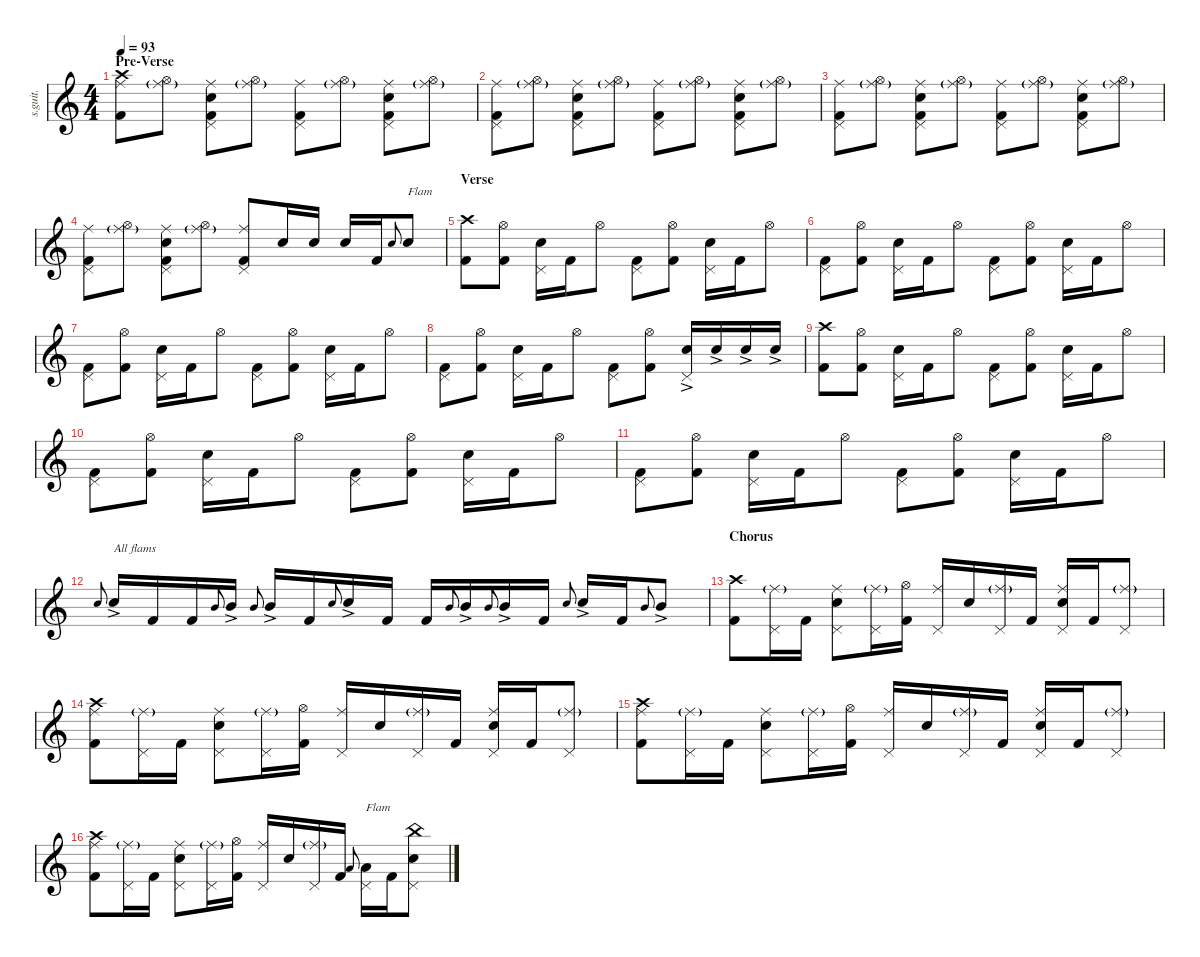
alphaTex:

\defaultSystemsLayout 4
\hideDynamics
\bracketExtendMode nobrackets
\track ("Dominic Howard - Drums" "s.guit.") {instrument percussion}
\staff {score}
\articulation defaults
\ts (4 4)
\section ("" "Pre-Verse")
\tempo 93
\clef g2
\ks c
("Crash high (hit)" "Ride (middle)" "Kick (hit) 2").8{dy f} ("Hi-Hat (open)" "Ride (middle)"{g}).8 ("Ride (middle)" "Snare (hit) 2" "Kick (hit) 2" "Pedal Hi-Hat (hit)").8 ("Hi-Hat (open)" "Ride (middle)"{g}).8 ("Ride (middle)" "Kick (hit) 2" "Pedal Hi-Hat (hit)").8 ("Hi-Hat (open)" "Ride (middle)"{g}).8 ("Ride (middle)" "Snare (hit) 2" "Kick (hit) 2" "Pedal Hi-Hat (hit)").8 ("Hi-Hat (open)" "Ride (middle)"{g}).8 |
("Ride (middle)" "Kick (hit) 2" "Pedal Hi-Hat (hit)").8 ("Hi-Hat (open)" "Ride (middle)"{g}).8 ("Ride (middle)" "Snare (hit) 2" "Kick (hit) 2" "Pedal Hi-Hat (hit)").8 ("Hi-Hat (open)" "Ride (middle)"{g}).8 ("Ride (middle)" "Kick (hit) 2" "Pedal Hi-Hat (hit)").8 ("Hi-Hat (open)" "Ride (middle)"{g}).8 ("Ride (middle)" "Snare (hit) 2" "Kick (hit) 2" "Pedal Hi-Hat (hit)").8 ("Hi-Hat (open)" "Ride (middle)"{g}).8 |
("Ride (middle)" "Kick (hit) 2" "Pedal Hi-Hat (hit)").8 ("Hi-Hat (open)" "Ride (middle)"{g}).8 ("Ride (middle)" "Snare (hit) 2" "Kick (hit) 2" "Pedal Hi-Hat (hit)").8 ("Hi-Hat (open)" "Ride (middle)"{g}).8 ("Ride (middle)" "Kick (hit) 2" "Pedal Hi-Hat (hit)").8 ("Hi-Hat (open)" "Ride (middle)"{g}).8 ("Ride (middle)" "Snare (hit) 2" "Kick (hit) 2" "Pedal Hi-Hat (hit)").8 ("Hi-Hat (open)" "Ride (middle)"{g}).8 |
("Ride (middle)" "Kick (hit) 2" "Pedal Hi-Hat (hit)").8 ("Hi-Hat (open)" "Ride (middle)"{g}).8 ("Ride (middle)" "Snare (hit) 2" "Kick (hit) 2" "Pedal Hi-Hat (hit)").8 ("Hi-Hat (open)" "Ride (middle)"{g}).8 ("Ride (middle)" "Kick (hit) 2" "Pedal Hi-Hat (hit)").8 "Snare (hit) 2".16 "Snare (hit) 2".16 "Snare (hit) 2".16 "Kick (hit) 2".16 "Snare (hit) 2".8{gr onbeat} "Snare (hit) 2".8{txt "Flam"} |
\section ("" "Verse")
("Crash high (hit)" "Kick (hit) 2").8 ("Hi-Hat (open)" "Kick (hit) 2").8 ("Snare (hit) 2" "Pedal Hi-Hat (hit)").16 "Kick (hit) 2".16 "Hi-Hat (open)".8 ("Kick (hit) 2" "Pedal Hi-Hat (hit)").8 ("Hi-Hat (open)" "Kick (hit) 2").8 ("Snare (hit) 2" "Pedal Hi-Hat (hit)").16 "Kick (hit) 2".16 "Hi-Hat (open)".8 |
("Kick (hit) 2" "Pedal Hi-Hat (hit)").8 ("Hi-Hat (open)" "Kick (hit) 2").8 ("Snare (hit) 2" "Pedal Hi-Hat (hit)").16 "Kick (hit) 2".16 "Hi-Hat (open)".8 ("Kick (hit) 2" "Pedal Hi-Hat (hit)").8 ("Hi-Hat (open)" "Kick (hit) 2").8 ("Snare (hit) 2" "Pedal Hi-Hat (hit)").16 "Kick (hit) 2".16 "Hi-Hat (open)".8 |
("Kick (hit) 2" "Pedal Hi-Hat (hit)").8 ("Hi-Hat (open)" "Kick (hit) 2").8 ("Snare (hit) 2" "Pedal Hi-Hat (hit)").16 "Kick (hit) 2".16 "Hi-Hat (open)".8 ("Kick (hit) 2" "Pedal Hi-Hat (hit)").8 ("Hi-Hat (open)" "Kick (hit) 2").8 ("Snare (hit) 2" "Pedal Hi-Hat (hit)").16 "Kick (hit) 2".16 "Hi-Hat (open)".8 |
("Kick (hit) 2" "Pedal Hi-Hat (hit)").8 ("Hi-Hat (open)" "Kick (hit) 2").8 ("Snare (hit) 2" "Pedal Hi-Hat (hit)").16 "Kick (hit) 2".16 "Hi-Hat (open)".8 ("Kick (hit) 2" "Pedal Hi-Hat (hit)").8 ("Hi-Hat (open)" "Kick (hit) 2").8 ("Snare (hit) 2"{ac} "Pedal Hi-Hat (hit)").16 "Snare (hit) 2"{ac}.16 "Snare (hit) 2"{ac}.16 "Snare (hit) 2"{ac}.16 |
("Crash high (hit)" "Kick (hit) 2").8 ("Hi-Hat (open)" "Kick (hit) 2").8 ("Snare (hit) 2" "Pedal Hi-Hat (hit)").16 "Kick (hit) 2".16 "Hi-Hat (open)".8 ("Kick (hit) 2" "Pedal Hi-Hat (hit)").8 ("Hi-Hat (open)" "Kick (hit) 2").8 ("Snare (hit) 2" "Pedal Hi-Hat (hit)").16 "Kick (hit) 2".16 "Hi-Hat (open)".8 |
("Kick (hit) 2" "Pedal Hi-Hat (hit)").8 ("Hi-Hat (open)" "Kick (hit) 2").8 ("Snare (hit) 2" "Pedal Hi-Hat (hit)").16 "Kick (hit) 2".16 "Hi-Hat (open)".8 ("Kick (hit) 2" "Pedal Hi-Hat (hit)").8 ("Hi-Hat (open)" "Kick (hit) 2").8 ("Snare (hit) 2" "Pedal Hi-Hat (hit)").16 "Kick (hit) 2".16 "Hi-Hat (open)".8 |
("Kick (hit) 2" "Pedal Hi-Hat (hit)").8 ("Hi-Hat (open)" "Kick (hit) 2").8 ("Snare (hit) 2" "Pedal Hi-Hat (hit)").16 "Kick (hit) 2".16 "Hi-Hat (open)".8 ("Kick (hit) 2" "Pedal Hi-Hat (hit)").8 ("Hi-Hat (open)" "Kick (hit) 2").8 ("Snare (hit) 2" "Pedal Hi-Hat (hit)").16 "Kick (hit) 2".16 "Hi-Hat (open)".8 |
"Snare (hit) 2".8{gr onbeat} "Snare (hit) 2"{ac}.16{txt "All flams"} "Kick (hit) 2".16 "Kick (hit) 2".16 "Mid Tom (hit)".8{gr onbeat} "Mid Tom (hit)"{ac}.16 "Mid Tom (hit)".8{gr onbeat} "Mid Tom (hit)"{ac}.16 "Kick (hit) 2".16 "Snare (hit) 2".8{gr onbeat} "Snare (hit) 2"{ac}.16 "Kick (hit) 2".16 "Kick (hit) 2".16 "Mid Tom (hit)".8{gr onbeat} "Mid Tom (hit)"{ac}.16 "Mid Tom (hit)".8{gr onbeat} "Mid Tom (hit)"{ac}.16 "Kick (hit) 2".16 "Snare (hit) 2".8{gr onbeat} "Snare (hit) 2"{ac}.16 "Kick (hit) 2".16 "Mid Tom (hit)".8{gr onbeat} "Mid Tom (hit)"{ac}.8 |
\section ("" "Chorus")
("Crash high (hit)" "Kick (hit) 2").8 ("Ride (middle)"{g} "Pedal Hi-Hat (hit)").16 "Kick (hit) 2".16 ("Ride (middle)" "Snare (hit) 2" "Pedal Hi-Hat (hit)").8 ("Ride (middle)"{g} "Pedal Hi-Hat (hit)").16 ("Hi-Hat (open)" "Kick (hit) 2").16 ("Ride (middle)" "Pedal Hi-Hat (hit)").16 "Snare (hit) 2".16 ("Ride (middle)"{g} "Pedal Hi-Hat (hit)").16 "Kick (hit) 2".16 ("Ride (middle)" "Snare (hit) 2" "Pedal Hi-Hat (hit)").16 "Kick (hit) 2".16 ("Ride (middle)"{g} "Pedal Hi-Hat (hit)").8 |
("Crash high (hit)" "Ride (middle)" "Kick (hit) 2").8 ("Ride (middle)"{g} "Pedal Hi-Hat (hit)").16 "Kick (hit) 2".16 ("Ride (middle)" "Snare (hit) 2" "Pedal Hi-Hat (hit)").8 ("Ride (middle)"{g} "Pedal Hi-Hat (hit)").16 ("Hi-Hat (open)" "Kick (hit) 2").16 ("Ride (middle)" "Pedal Hi-Hat (hit)").16 "Snare (hit) 2".16 ("Ride (middle)"{g} "Pedal Hi-Hat (hit)").16 "Kick (hit) 2".16 ("Ride (middle)" "Snare (hit) 2" "Pedal Hi-Hat (hit)").16 "Kick (hit) 2".16 ("Ride (middle)"{g} "Pedal Hi-Hat (hit)").8 |
("Crash high (hit)" "Ride (middle)" "Kick (hit) 2").8 ("Ride (middle)"{g} "Pedal Hi-Hat (hit)").16 "Kick (hit) 2".16 ("Ride (middle)" "Snare (hit) 2" "Pedal Hi-Hat (hit)").8 ("Ride (middle)"{g} "Pedal Hi-Hat (hit)").16 ("Hi-Hat (open)" "Kick (hit) 2").16 ("Ride (middle)" "Pedal Hi-Hat (hit)").16 "Snare (hit) 2".16 ("Ride (middle)"{g} "Pedal Hi-Hat (hit)").16 "Kick (hit) 2".16 ("Ride (middle)" "Snare (hit) 2" "Pedal Hi-Hat (hit)").16 "Kick (hit) 2".16 ("Ride (middle)"{g} "Pedal Hi-Hat (hit)").8 |
("Crash high (hit)" "Ride (middle)" "Kick (hit) 2").8 ("Ride (middle)"{g} "Pedal Hi-Hat (hit)").16 "Kick (hit) 2".16 ("Ride (middle)" "Snare (hit) 2" "Pedal Hi-Hat (hit)").8 ("Ride (middle)"{g} "Pedal Hi-Hat (hit)").16 ("Hi-Hat (open)" "Kick (hit) 2").16 ("Ride (middle)" "Pedal Hi-Hat (hit)").16 "Snare (hit) 2".16 ("Ride (middle)"{g} "Pedal Hi-Hat (hit)").16 "Kick (hit) 2".16 "Low Floor Tom (hit)".8{gr onbeat} ("Low Floor Tom (hit)" "Pedal Hi-Hat (hit)").16{txt "Flam"} "Kick (hit) 2".16 ("China (hit)" "Snare (hit) 2" "Pedal Hi-Hat (hit)").8
